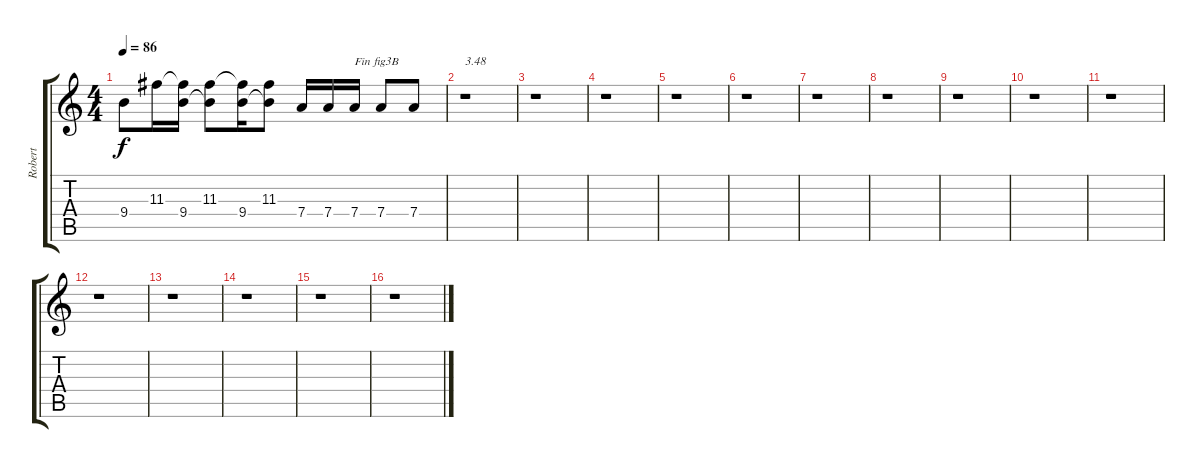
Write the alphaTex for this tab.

\track ("Robert" "Robert") {mute instrument electricguitarclean}
\staff {score tabs}
\tuning (E4 B3 G3 D3 A2 E2) {hide}
\ts (4 4)
\tempo 86
\clef g2
\ks c
9.4.8{dy f} 11.3.16 (11.3{t} 9.4).16 (11.3 9.4{t}).8 (11.3{t} 9.4).16 (11.3 9.4{t}).8 7.4.16 7.4.16 7.4.16{txt "Fin fig3B"} 7.4.8 7.4.8 |
r.1{txt "3.48"} |
r.1 |
r.1 |
r.1 |
r.1 |
r.1 |
r.1 |
r.1 |
r.1 |
r.1 |
r.1 |
r.1 |
r.1 |
r.1 |
r.1
